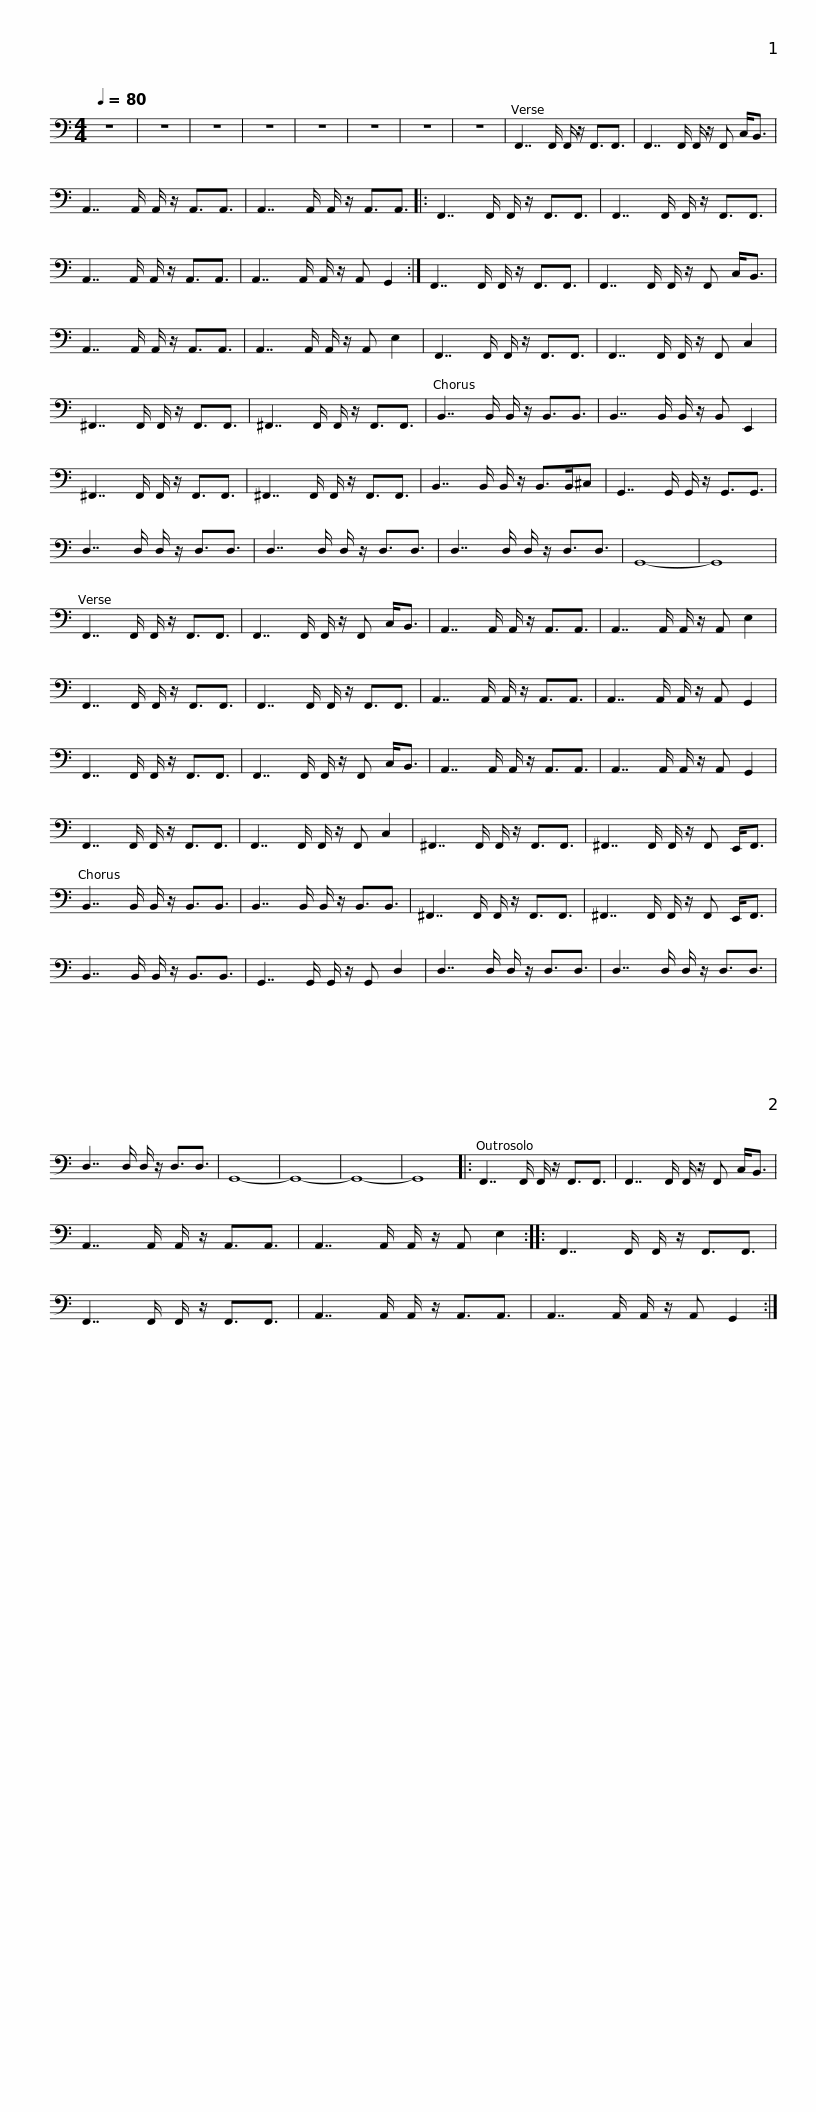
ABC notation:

X:1
L:1/8
Q:1/4=80
M:4/4
I:linebreak $
K:C
V:1 bass transpose=-12
V:1
 z8 | z8 | z8 | z8 | z8 | %5
 z8 | z8 | z8 |$ F,,7/2 F,,/ F,,/ z/ F,,3/2F,,3/2 | F,,7/2 F,,/ F,,/ z/ F,, C,<B,, | %10
 A,,7/2 A,,/ A,,/ z/ A,,3/2A,,3/2 | A,,7/2 A,,/ A,,/ z/ A,,3/2A,,3/2 |:$ F,,7/2 F,,/ F,,/ z/ F,,3/2F,,3/2 | F,,7/2 F,,/ F,,/ z/ F,,3/2F,,3/2 | A,,7/2 A,,/ A,,/ z/ A,,3/2A,,3/2 | %15
 A,,7/2 A,,/ A,,/ z/ A,, G,,2 :|$ F,,7/2 F,,/ F,,/ z/ F,,3/2F,,3/2 | F,,7/2 F,,/ F,,/ z/ F,, C,<B,, | A,,7/2 A,,/ A,,/ z/ A,,3/2A,,3/2 | A,,7/2 A,,/ A,,/ z/ A,, E,2 |$ %20
 F,,7/2 F,,/ F,,/ z/ F,,3/2F,,3/2 | F,,7/2 F,,/ F,,/ z/ F,, C,2 | ^F,,7/2 F,,/ F,,/ z/ F,,3/2F,,3/2 | ^F,,7/2 F,,/ F,,/ z/ F,,3/2F,,3/2 |$ B,,7/2 B,,/ B,,/ z/ B,,3/2B,,3/2 | %25
 B,,7/2 B,,/ B,,/ z/ B,, E,,2 | ^F,,7/2 F,,/ F,,/ z/ F,,3/2F,,3/2 | ^F,,7/2 F,,/ F,,/ z/ F,,3/2F,,3/2 |$ B,,7/2 B,,/ B,,/ z/ B,,>B,,^C, | G,,7/2 G,,/ G,,/ z/ G,,3/2G,,3/2 | %30
 D,7/2 D,/ D,/ z/ D,3/2D,3/2 | D,7/2 D,/ D,/ z/ D,3/2D,3/2 |$ D,7/2 D,/ D,/ z/ D,3/2D,3/2 | G,,8- | G,,8 |$ %35
 F,,7/2 F,,/ F,,/ z/ F,,3/2F,,3/2 | F,,7/2 F,,/ F,,/ z/ F,, C,<B,, | A,,7/2 A,,/ A,,/ z/ A,,3/2A,,3/2 | A,,7/2 A,,/ A,,/ z/ A,, E,2 |$ F,,7/2 F,,/ F,,/ z/ F,,3/2F,,3/2 | %40
 F,,7/2 F,,/ F,,/ z/ F,,3/2F,,3/2 | A,,7/2 A,,/ A,,/ z/ A,,3/2A,,3/2 | A,,7/2 A,,/ A,,/ z/ A,, G,,2 |$ F,,7/2 F,,/ F,,/ z/ F,,3/2F,,3/2 | F,,7/2 F,,/ F,,/ z/ F,, C,<B,, | %45
 A,,7/2 A,,/ A,,/ z/ A,,3/2A,,3/2 | A,,7/2 A,,/ A,,/ z/ A,, G,,2 |$ F,,7/2 F,,/ F,,/ z/ F,,3/2F,,3/2 | F,,7/2 F,,/ F,,/ z/ F,, C,2 | ^F,,7/2 F,,/ F,,/ z/ F,,3/2F,,3/2 | %50
 ^F,,7/2 F,,/ F,,/ z/ F,, E,,<F,, |$ B,,7/2 B,,/ B,,/ z/ B,,3/2B,,3/2 | B,,7/2 B,,/ B,,/ z/ B,,3/2B,,3/2 | ^F,,7/2 F,,/ F,,/ z/ F,,3/2F,,3/2 | ^F,,7/2 F,,/ F,,/ z/ F,, E,,<F,, |$ %55
 B,,7/2 B,,/ B,,/ z/ B,,3/2B,,3/2 | G,,7/2 G,,/ G,,/ z/ G,, D,2 | D,7/2 D,/ D,/ z/ D,3/2D,3/2 | D,7/2 D,/ D,/ z/ D,3/2D,3/2 | D,7/2 D,/ D,/ z/ D,3/2D,3/2 |$ %60
 G,,8- | G,,8- | G,,8- | G,,8 |:$ F,,7/2 F,,/ F,,/ z/ F,,3/2F,,3/2 | %65
 F,,7/2 F,,/ F,,/ z/ F,, C,<B,, | A,,7/2 A,,/ A,,/ z/ A,,3/2A,,3/2 | A,,7/2 A,,/ A,,/ z/ A,, E,2 ::$ F,,7/2 F,,/ F,,/ z/ F,,3/2F,,3/2 | F,,7/2 F,,/ F,,/ z/ F,,3/2F,,3/2 | %70
 A,,7/2 A,,/ A,,/ z/ A,,3/2A,,3/2 | A,,7/2 A,,/ A,,/ z/ A,, G,,2 :| %72
